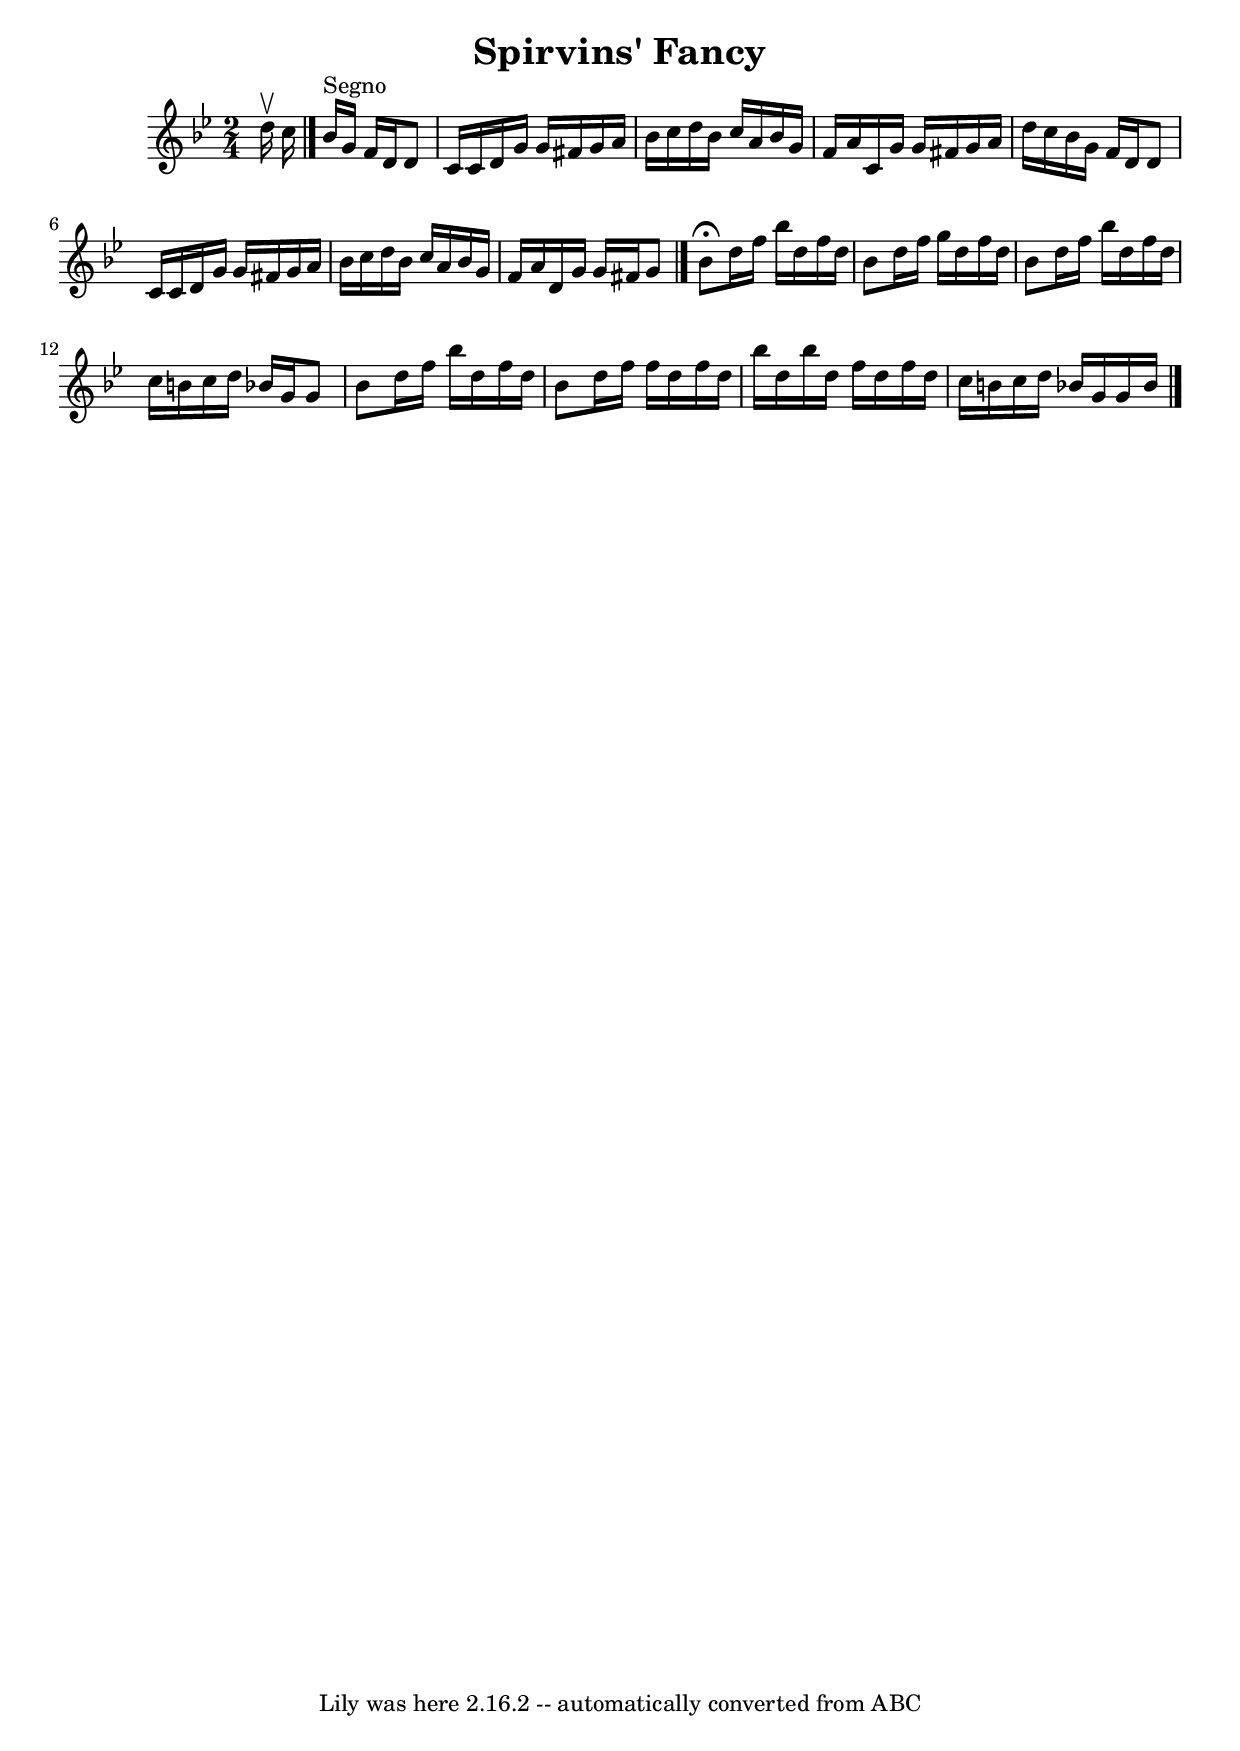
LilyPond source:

\version "2.7.40"
\include "Mammoth.ily"
\header {
	%% book = "Ryan's Mammoth Collection"
	crossRefNumber = "1"
	footnotes = ""
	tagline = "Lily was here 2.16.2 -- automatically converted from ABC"
	title = "Spirvins' Fancy"
}
voicedefault =  {
\set Score.defaultBarType = "empty"

\time 2/4 \key g \minor d''16^\upbow c''16    \bar "|." bes'16^"Segno"  
 g'16 f'16 d'16 d'8 c'16 c'16  |
 d'16 g'16 g'16   
 fis'16 g'16 a'16 bes'16 c''16  |
 d''16 bes'16 c''16 
 a'16 bes'16 g'16 f'16 a'16  |
 c'16 g'16 g'16    
fis'16 g'16 a'16 d''16 c''16  |
 bes'16 g'16 f'16   
 d'16 d'8 c'16 c'16  |
 d'16 g'16 g'16 fis'16 g'16 
 a'16 bes'16 c''16  |
 d''16 bes'16 c''16 a'16    
bes'16 g'16 f'16 a'16  |
 d'16 g'16 g'16 fis'16    
g'8    \bar "|." bes'8^\fermata d''16 f''16 bes''16 d''16    
f''16 d''16  |
 bes'8 d''16 f''16 g''16 d''16 f''16   
 d''16  |
 bes'8 d''16 f''16 bes''16 d''16 f''16    
d''16  |
 c''16 b'16 c''16 d''16 bes'!16 g'16 g'8  
|
 bes'8 d''16 f''16 bes''16 d''16 f''16 d''16  
|
 bes'8 d''16 f''16 f''16 d''16 f''16 d''16  
|
 bes''16 d''16 bes''16 d''16 f''16 d''16 f''16    
d''16  |
 c''16 b'16 c''16 d''16 bes'!16 g'16 g'16    
bes'16    \bar "|."   
}

\score{
    <<

	\context Staff="default"
	{
	    \voicedefault 
	}

    >>
	\layout {
	}
	\midi {}
}
